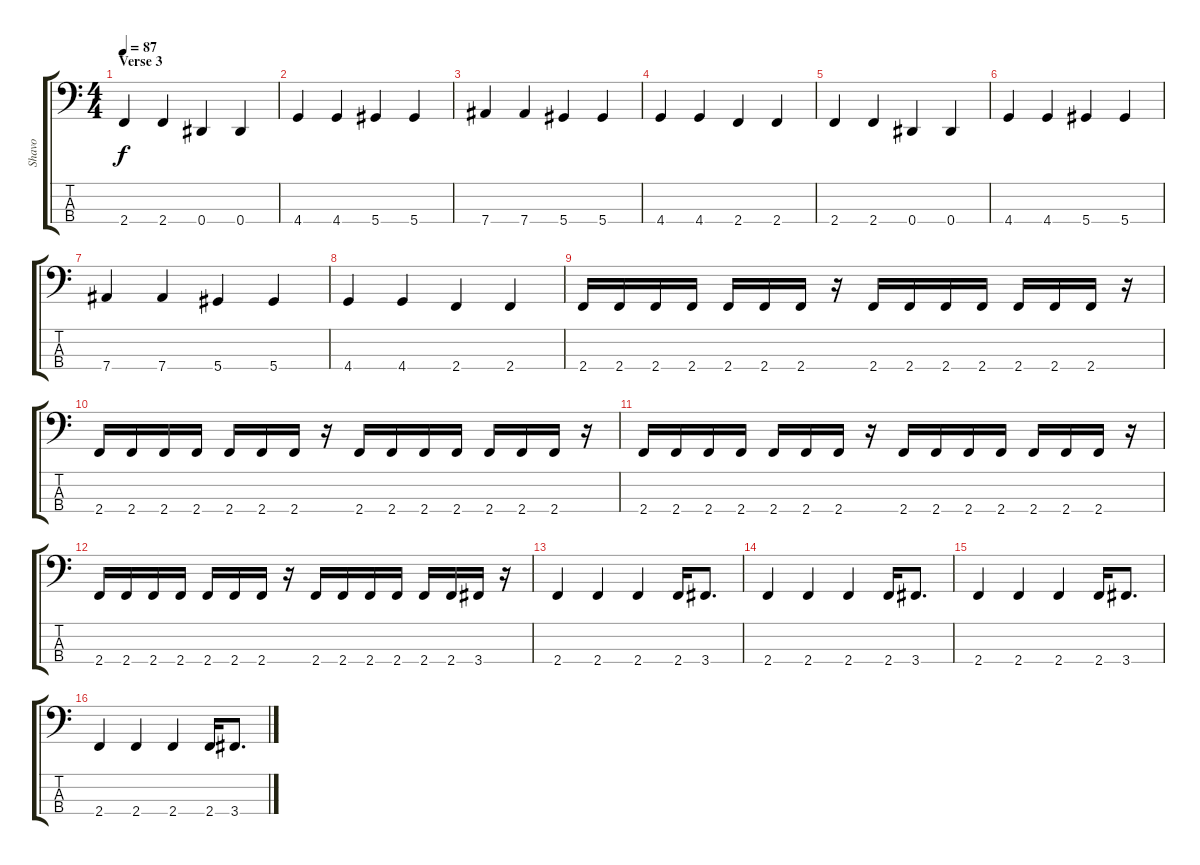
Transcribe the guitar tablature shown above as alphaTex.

\track ("Shavo" "Shavo") {instrument electricbasspick}
\staff {score tabs}
\tuning (Gb2 Db2 Ab1 Eb1) {hide}
\ts (4 4)
\section ("" "Verse 3")
\tempo 87
\clef f4
\ks c
2.4.4{dy f} 2.4.4 0.4.4 0.4.4 |
4.4.4 4.4.4 5.4.4 5.4.4 |
7.4.4 7.4.4 5.4.4 5.4.4 |
4.4.4 4.4.4 2.4.4 2.4.4 |
2.4.4 2.4.4 0.4.4 0.4.4 |
4.4.4 4.4.4 5.4.4 5.4.4 |
7.4.4 7.4.4 5.4.4 5.4.4 |
4.4.4 4.4.4 2.4.4 2.4.4 |
2.4.16 2.4.16 2.4.16 2.4.16 2.4.16 2.4.16 2.4.16 r.16 2.4.16 2.4.16 2.4.16 2.4.16 2.4.16 2.4.16 2.4.16 r.16 |
2.4.16 2.4.16 2.4.16 2.4.16 2.4.16 2.4.16 2.4.16 r.16 2.4.16 2.4.16 2.4.16 2.4.16 2.4.16 2.4.16 2.4.16 r.16 |
2.4.16 2.4.16 2.4.16 2.4.16 2.4.16 2.4.16 2.4.16 r.16 2.4.16 2.4.16 2.4.16 2.4.16 2.4.16 2.4.16 2.4.16 r.16 |
2.4.16 2.4.16 2.4.16 2.4.16 2.4.16 2.4.16 2.4.16 r.16 2.4.16 2.4.16 2.4.16 2.4.16 2.4.16 2.4.16 3.4.16 r.16 |
2.4.4 2.4.4 2.4.4 2.4.16 3.4.8{d} |
2.4.4 2.4.4 2.4.4 2.4.16 3.4.8{d} |
2.4.4 2.4.4 2.4.4 2.4.16 3.4.8{d} |
2.4.4 2.4.4 2.4.4 2.4.16 3.4.8{d}
